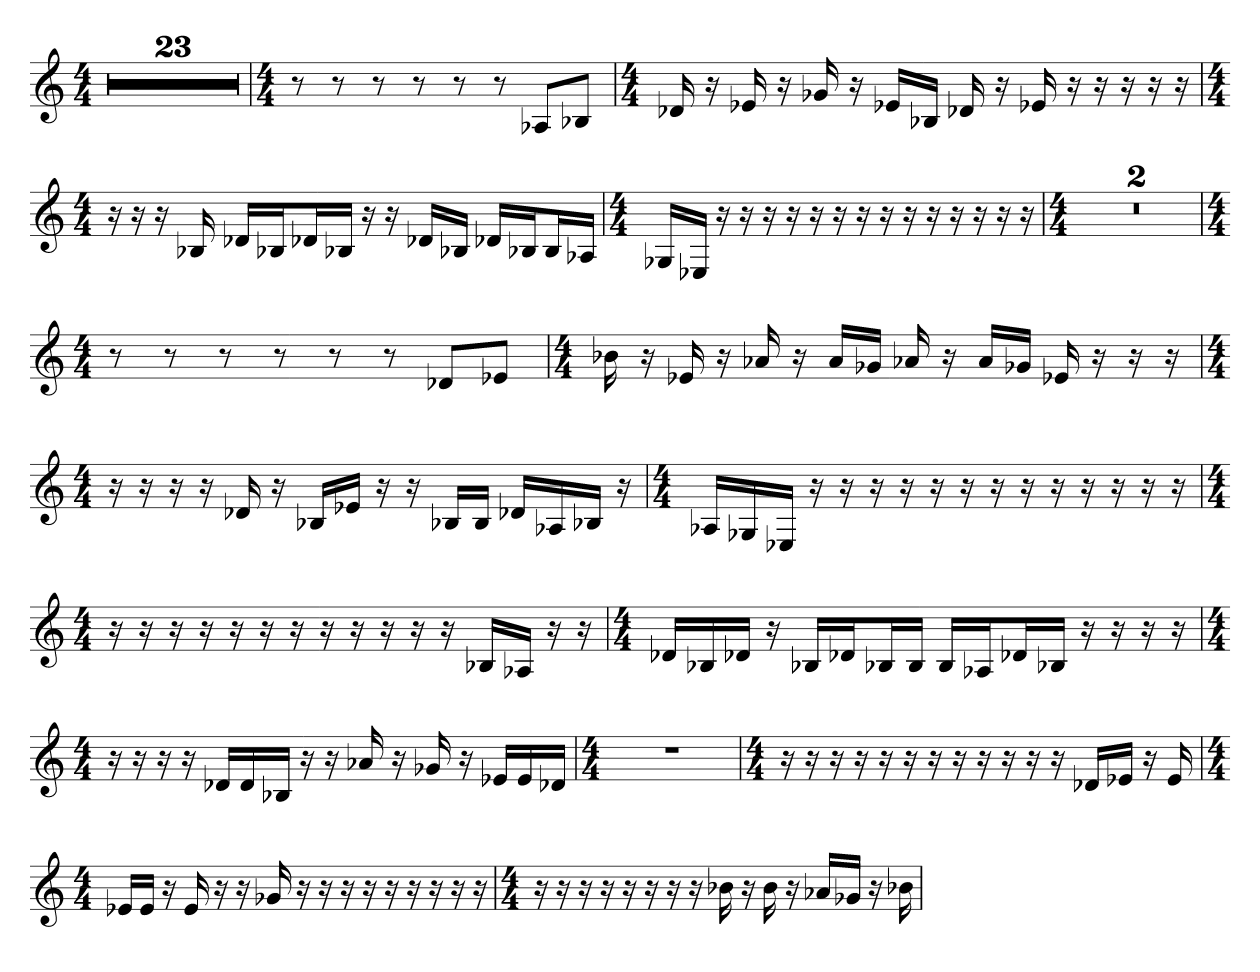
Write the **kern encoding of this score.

**kern
*part1
*staff1
*M4/4
=
1r
=
*M4/4
1r
=
*M4/4
1r
=
*M4/4
1r
=
*M4/4
1r
=
*M4/4
1r
=
*M4/4
1r
=
*M4/4
1r
=
*M4/4
1r
=
*M4/4
1r
=
*M4/4
1r
=
*M4/4
1r
=
*M4/4
1r
=
*M4/4
1r
=
*M4/4
1r
=
*M4/4
1r
=
*M4/4
1r
=
*M4/4
1r
=
*M4/4
1r
=
*M4/4
1r
=
*M4/4
1r
=
*M4/4
1r
=
*M4/4
1r
=
*M4/4
8r
8r
8r
8r
8r
8r
8A-XL
8B-XJ
=
*M4/4
16d-X
16r
16e-X
16r
16g-X
16r
16e-XLL
16B-XJJ
16d-X
16r
16e-X
16r
16r
16r
16r
16r
=
*M4/4
16r
16r
16r
16B-X
16d-XLL
16B-XJ
16d-XL
16B-XJJ
16r
16r
16d-XLL
16B-XJJ
16d-XLL
16B-XJ
16B-L
16A-XJJ
=
*M4/4
16G-XLL
16E-XJJ
16r
16r
16r
16r
16r
16r
16r
16r
16r
16r
16r
16r
16r
16r
=
*M4/4
1r
=
*M4/4
1r
=
*M4/4
8r
8r
8r
8r
8r
8r
8d-XL
8e-XJ
=
*M4/4
16b-X
16r
16e-X
16r
16a-X
16r
16a-LL
16g-XJJ
16a-X
16r
16a-LL
16g-XJJ
16e-X
16r
16r
16r
=
*M4/4
16r
16r
16r
16r
16d-X
16r
16B-XLL
16e-XJJ
16r
16r
16B-XLL
16B-JJ
16d-XLL
16A-X
16B-XJJ
16r
=
*M4/4
16A-XLL
16G-X
16E-XJJ
16r
16r
16r
16r
16r
16r
16r
16r
16r
16r
16r
16r
16r
=
*M4/4
16r
16r
16r
16r
16r
16r
16r
16r
16r
16r
16r
16r
16B-XLL
16A-XJJ
16r
16r
=
*M4/4
16d-XLL
16B-X
16d-XJJ
16r
16B-XLL
16d-XJ
16B-XL
16B-JJ
16B-LL
16A-XJ
16d-XL
16B-XJJ
16r
16r
16r
16r
=
*M4/4
16r
16r
16r
16r
16d-XLL
16d-
16B-XJJ
16r
16r
16a-X
16r
16g-X
16r
16e-XLL
16e-
16d-XJJ
=
*M4/4
1r
=
*M4/4
16r
16r
16r
16r
16r
16r
16r
16r
16r
16r
16r
16r
16d-XLL
16e-XJJ
16r
16e-
=
*M4/4
16e-XLL
16e-JJ
16r
16e-
16r
16r
16g-X
16r
16r
16r
16r
16r
16r
16r
16r
16r
=
*M4/4
16r
16r
16r
16r
16r
16r
16r
16r
16b-X
16r
16b-
16r
16a-XLL
16g-XJJ
16r
16b-X
=
*-
